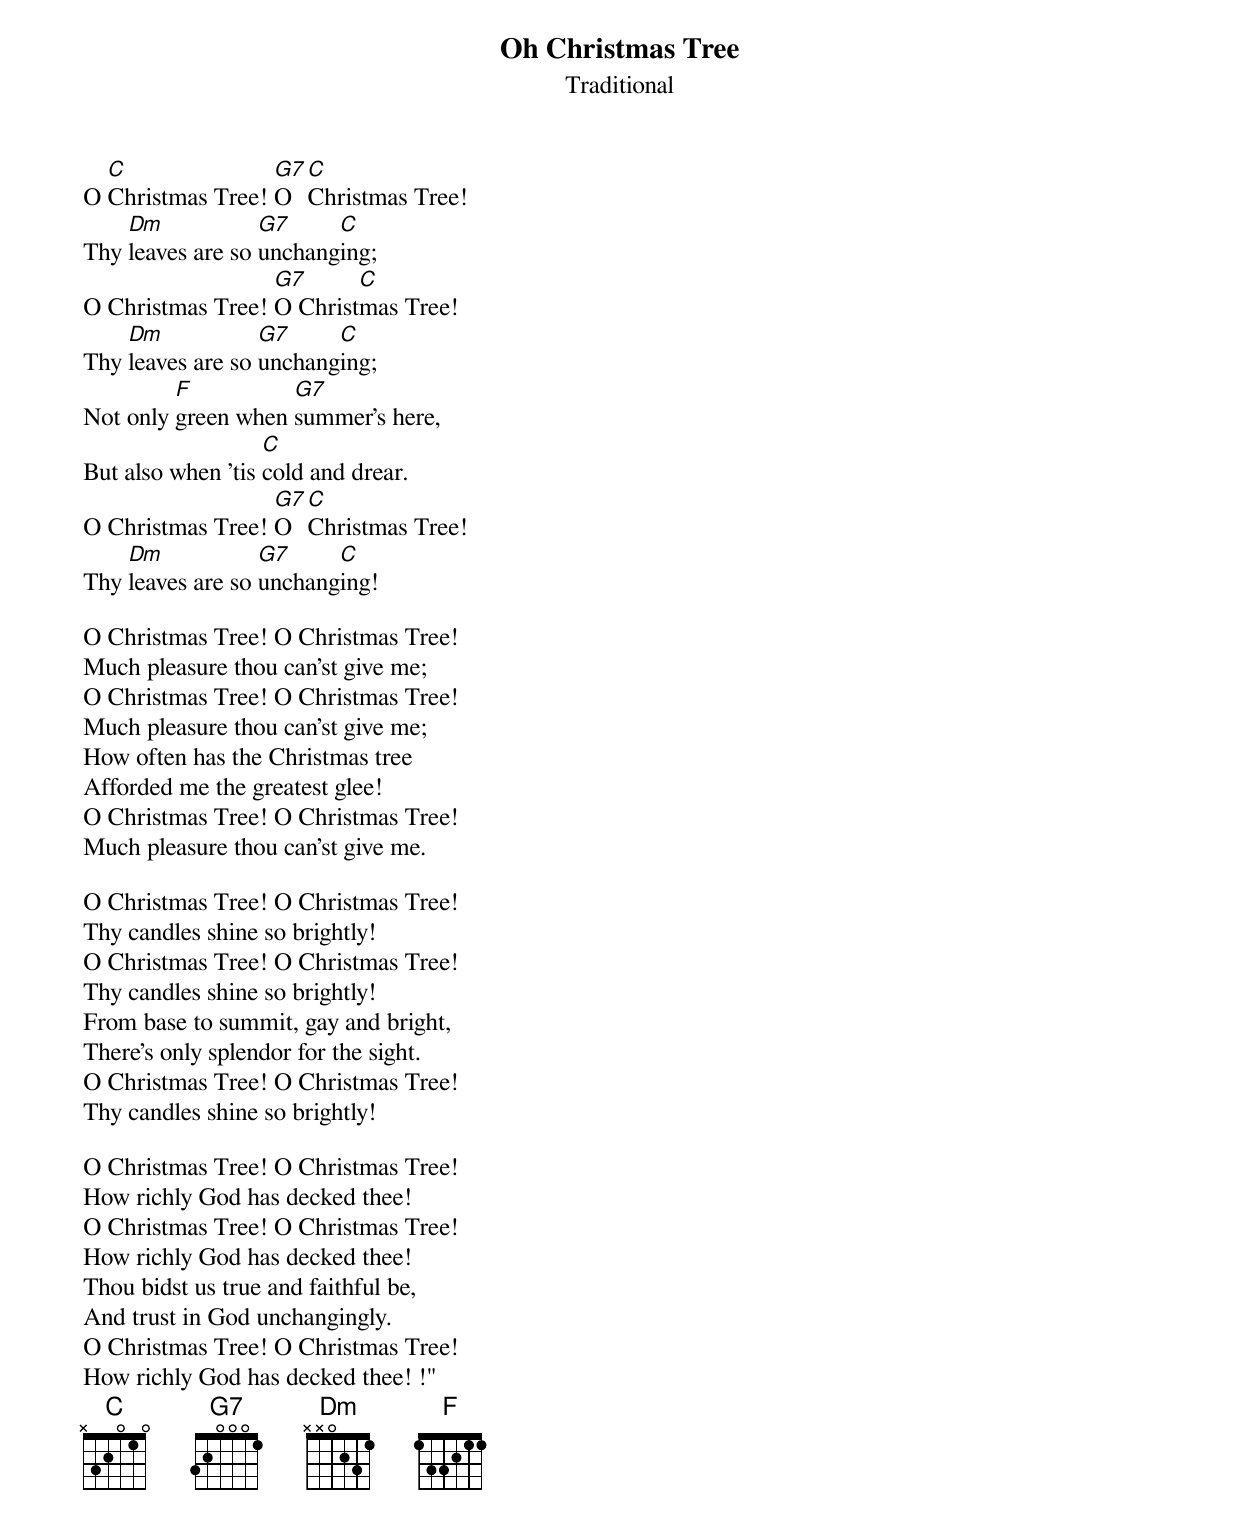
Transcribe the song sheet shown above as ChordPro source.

{title:Oh Christmas Tree}
{subtitle:Traditional}
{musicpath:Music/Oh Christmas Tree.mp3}
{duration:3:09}
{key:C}

O [C]Christmas Tree! [G7]O [C]Christmas Tree!
Thy [Dm]leaves are so [G7]unchang[C]ing;
O Christmas Tree! [G7]O Christ[C]mas Tree!
Thy [Dm]leaves are so [G7]unchang[C]ing;
Not only [F]green when [G7]summer's here,
But also when 'tis [C]cold and drear.
O Christmas Tree! [G7]O [C]Christmas Tree!
Thy [Dm]leaves are so [G7]unchang[C]ing!

O Christmas Tree! O Christmas Tree!
Much pleasure thou can'st give me;
O Christmas Tree! O Christmas Tree!
Much pleasure thou can'st give me;
How often has the Christmas tree
Afforded me the greatest glee!
O Christmas Tree! O Christmas Tree!
Much pleasure thou can'st give me.

O Christmas Tree! O Christmas Tree!
Thy candles shine so brightly!
O Christmas Tree! O Christmas Tree!
Thy candles shine so brightly!
From base to summit, gay and bright,
There's only splendor for the sight.
O Christmas Tree! O Christmas Tree!
Thy candles shine so brightly!

O Christmas Tree! O Christmas Tree!
How richly God has decked thee!
O Christmas Tree! O Christmas Tree!
How richly God has decked thee!
Thou bidst us true and faithful be,
And trust in God unchangingly.
O Christmas Tree! O Christmas Tree!
How richly God has decked thee! !"
